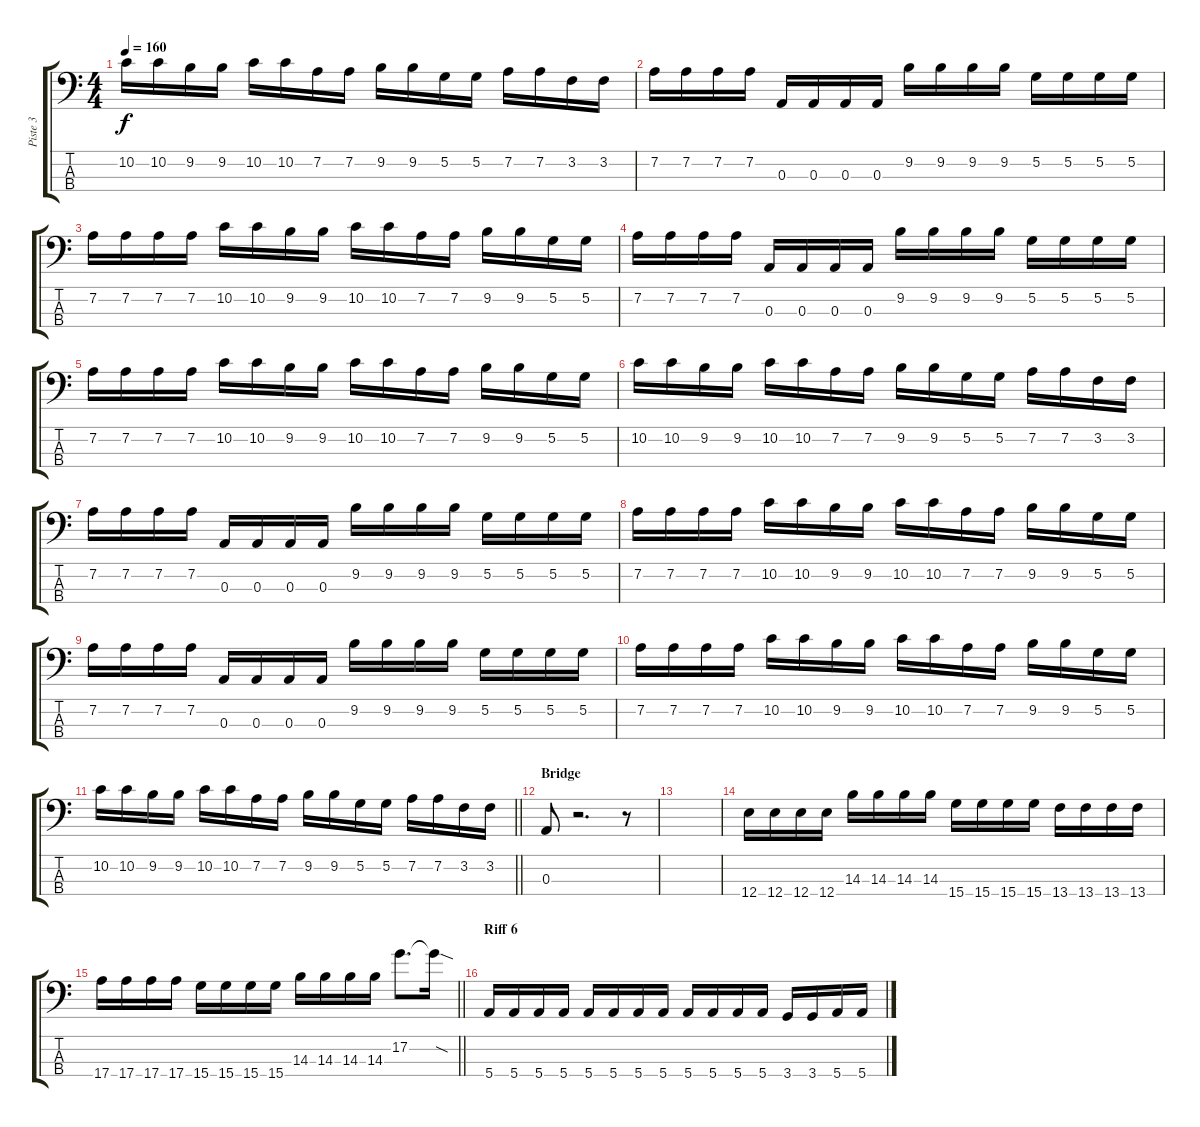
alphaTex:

\track ("Piste 3" "Piste 3") {instrument electricbassfinger}
\staff {score tabs}
\tuning (G2 D2 A1 E1) {hide}
\ts (4 4)
\tempo 160
\clef f4
\ks c
10.2.16{dy f} 10.2.16 9.2.16 9.2.16 10.2.16 10.2.16 7.2.16 7.2.16 9.2.16 9.2.16 5.2.16 5.2.16 7.2.16 7.2.16 3.2.16 3.2.16 |
7.2.16 7.2.16 7.2.16 7.2.16 0.3.16 0.3.16 0.3.16 0.3.16 9.2.16 9.2.16 9.2.16 9.2.16 5.2.16 5.2.16 5.2.16 5.2.16 |
7.2.16 7.2.16 7.2.16 7.2.16 10.2.16 10.2.16 9.2.16 9.2.16 10.2.16 10.2.16 7.2.16 7.2.16 9.2.16 9.2.16 5.2.16 5.2.16 |
7.2.16 7.2.16 7.2.16 7.2.16 0.3.16 0.3.16 0.3.16 0.3.16 9.2.16 9.2.16 9.2.16 9.2.16 5.2.16 5.2.16 5.2.16 5.2.16 |
7.2.16 7.2.16 7.2.16 7.2.16 10.2.16 10.2.16 9.2.16 9.2.16 10.2.16 10.2.16 7.2.16 7.2.16 9.2.16 9.2.16 5.2.16 5.2.16 |
10.2.16 10.2.16 9.2.16 9.2.16 10.2.16 10.2.16 7.2.16 7.2.16 9.2.16 9.2.16 5.2.16 5.2.16 7.2.16 7.2.16 3.2.16 3.2.16 |
7.2.16 7.2.16 7.2.16 7.2.16 0.3.16 0.3.16 0.3.16 0.3.16 9.2.16 9.2.16 9.2.16 9.2.16 5.2.16 5.2.16 5.2.16 5.2.16 |
7.2.16 7.2.16 7.2.16 7.2.16 10.2.16 10.2.16 9.2.16 9.2.16 10.2.16 10.2.16 7.2.16 7.2.16 9.2.16 9.2.16 5.2.16 5.2.16 |
7.2.16 7.2.16 7.2.16 7.2.16 0.3.16 0.3.16 0.3.16 0.3.16 9.2.16 9.2.16 9.2.16 9.2.16 5.2.16 5.2.16 5.2.16 5.2.16 |
7.2.16 7.2.16 7.2.16 7.2.16 10.2.16 10.2.16 9.2.16 9.2.16 10.2.16 10.2.16 7.2.16 7.2.16 9.2.16 9.2.16 5.2.16 5.2.16 |
\barLineRight lightlight
10.2.16 10.2.16 9.2.16 9.2.16 10.2.16 10.2.16 7.2.16 7.2.16 9.2.16 9.2.16 5.2.16 5.2.16 7.2.16 7.2.16 3.2.16 3.2.16 |
\section ("" "Bridge")
0.3.8 r.2{d} r.8 |
|
12.4.16 12.4.16 12.4.16 12.4.16 14.3.16 14.3.16 14.3.16 14.3.16 15.4.16 15.4.16 15.4.16 15.4.16 13.4.16 13.4.16 13.4.16 13.4.16 |
\barLineRight lightlight
17.4.16 17.4.16 17.4.16 17.4.16 15.4.16 15.4.16 15.4.16 15.4.16 14.3.16 14.3.16 14.3.16 14.3.16 17.2.8{d} 17.2{sod t}.16 |
\section ("" "Riff 6")
5.4.16 5.4.16 5.4.16 5.4.16 5.4.16 5.4.16 5.4.16 5.4.16 5.4.16 5.4.16 5.4.16 5.4.16 3.4.16 3.4.16 5.4.16 5.4.16
